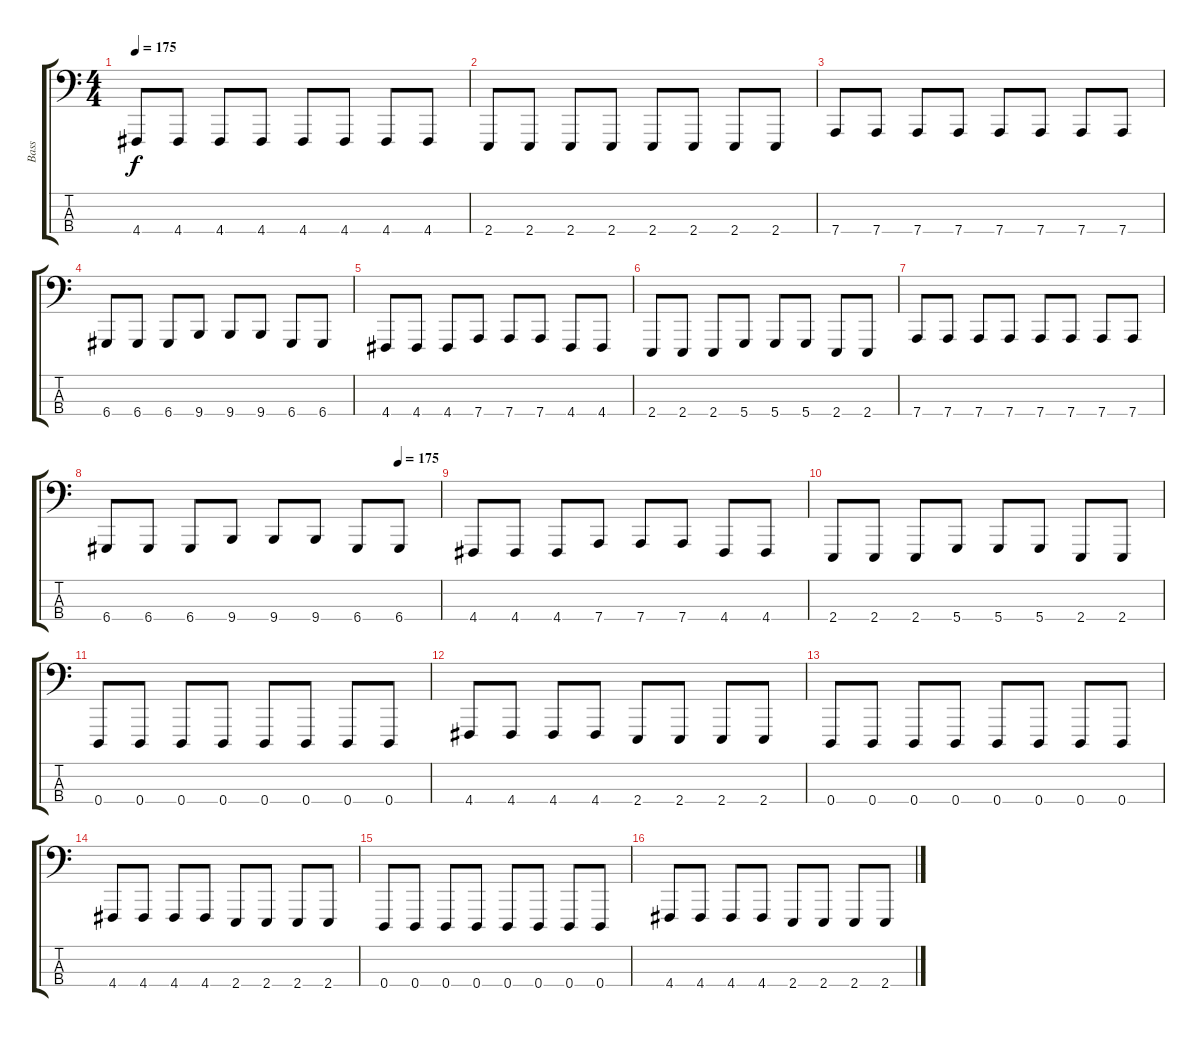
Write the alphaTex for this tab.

\track ("Bass" "Bass") {instrument lead8bassandlead}
\staff {score tabs}
\tuning (G2 D2 A1 D1) {hide}
\ts (4 4)
\tempo 175
\clef f4
\ks c
4.4.8{dy f} 4.4.8 4.4.8 4.4.8 4.4.8 4.4.8 4.4.8 4.4.8 |
2.4.8 2.4.8 2.4.8 2.4.8 2.4.8 2.4.8 2.4.8 2.4.8 |
7.4.8 7.4.8 7.4.8 7.4.8 7.4.8 7.4.8 7.4.8 7.4.8 |
6.4.8 6.4.8 6.4.8 9.4.8 9.4.8 9.4.8 6.4.8 6.4.8 |
4.4.8 4.4.8 4.4.8 7.4.8 7.4.8 7.4.8 4.4.8 4.4.8 |
2.4.8 2.4.8 2.4.8 5.4.8 5.4.8 5.4.8 2.4.8 2.4.8 |
7.4.8 7.4.8 7.4.8 7.4.8 7.4.8 7.4.8 7.4.8 7.4.8 |
\tempo (175 0.875)
6.4.8 6.4.8 6.4.8 9.4.8 9.4.8 9.4.8 6.4.8 6.4.8 |
4.4.8 4.4.8 4.4.8 7.4.8 7.4.8 7.4.8 4.4.8 4.4.8 |
2.4.8 2.4.8 2.4.8 5.4.8 5.4.8 5.4.8 2.4.8 2.4.8 |
0.4.8 0.4.8 0.4.8 0.4.8 0.4.8 0.4.8 0.4.8 0.4.8 |
4.4.8 4.4.8 4.4.8 4.4.8 2.4.8 2.4.8 2.4.8 2.4.8 |
0.4.8 0.4.8 0.4.8 0.4.8 0.4.8 0.4.8 0.4.8 0.4.8 |
4.4.8 4.4.8 4.4.8 4.4.8 2.4.8 2.4.8 2.4.8 2.4.8 |
0.4.8 0.4.8 0.4.8 0.4.8 0.4.8 0.4.8 0.4.8 0.4.8 |
4.4.8 4.4.8 4.4.8 4.4.8 2.4.8 2.4.8 2.4.8 2.4.8
